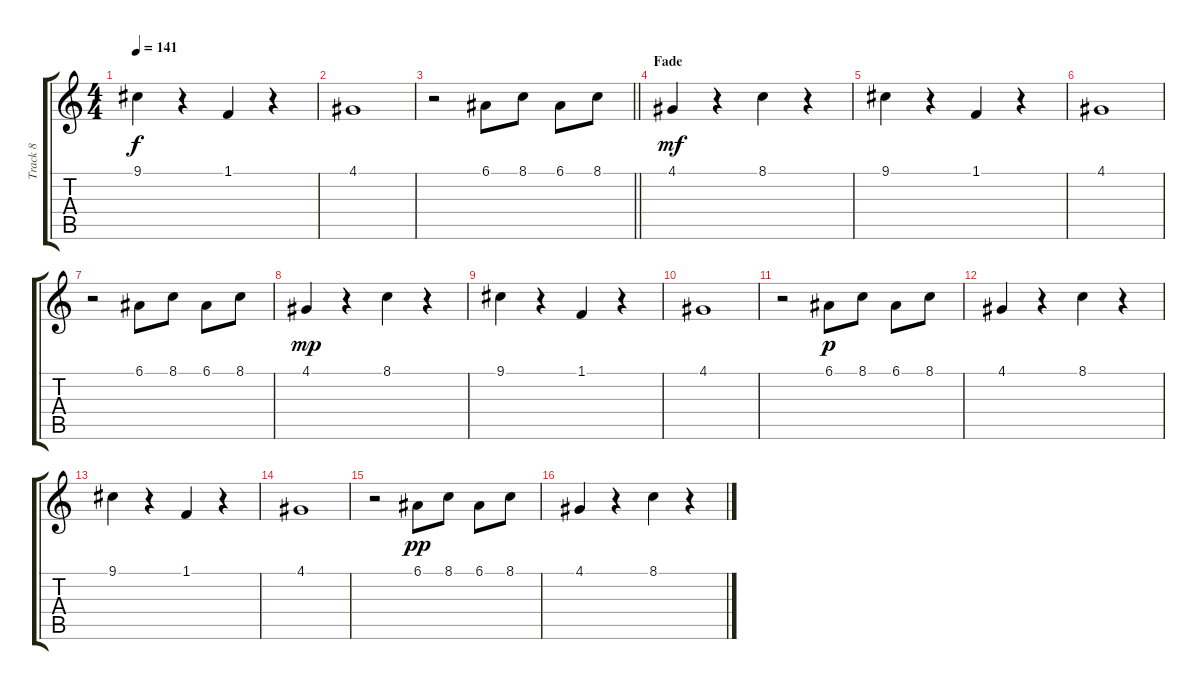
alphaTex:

\track ("Track 8" "Track 8") {instrument lead1square}
\staff {score tabs}
\tuning (E4 B3 G3 D3 A2 E2) {hide}
\ts (4 4)
\tempo 141
\clef g2
\ks c
9.1.4{dy f} r.4 1.1.4 r.4 |
4.1.1 |
\barLineRight lightlight
r.2 6.1.8 8.1.8 6.1.8 8.1.8 |
\section ("" "Fade")
4.1.4{dy mf} r.4 8.1.4 r.4 |
9.1.4 r.4 1.1.4 r.4 |
4.1.1 |
r.2 6.1.8 8.1.8 6.1.8 8.1.8 |
4.1.4{dy mp} r.4 8.1.4 r.4 |
9.1.4 r.4 1.1.4 r.4 |
4.1.1 |
r.2 6.1.8{dy p} 8.1.8 6.1.8 8.1.8 |
4.1.4 r.4 8.1.4 r.4 |
9.1.4 r.4 1.1.4 r.4 |
4.1.1 |
r.2 6.1.8{dy pp} 8.1.8 6.1.8 8.1.8 |
4.1.4 r.4 8.1.4 r.4
